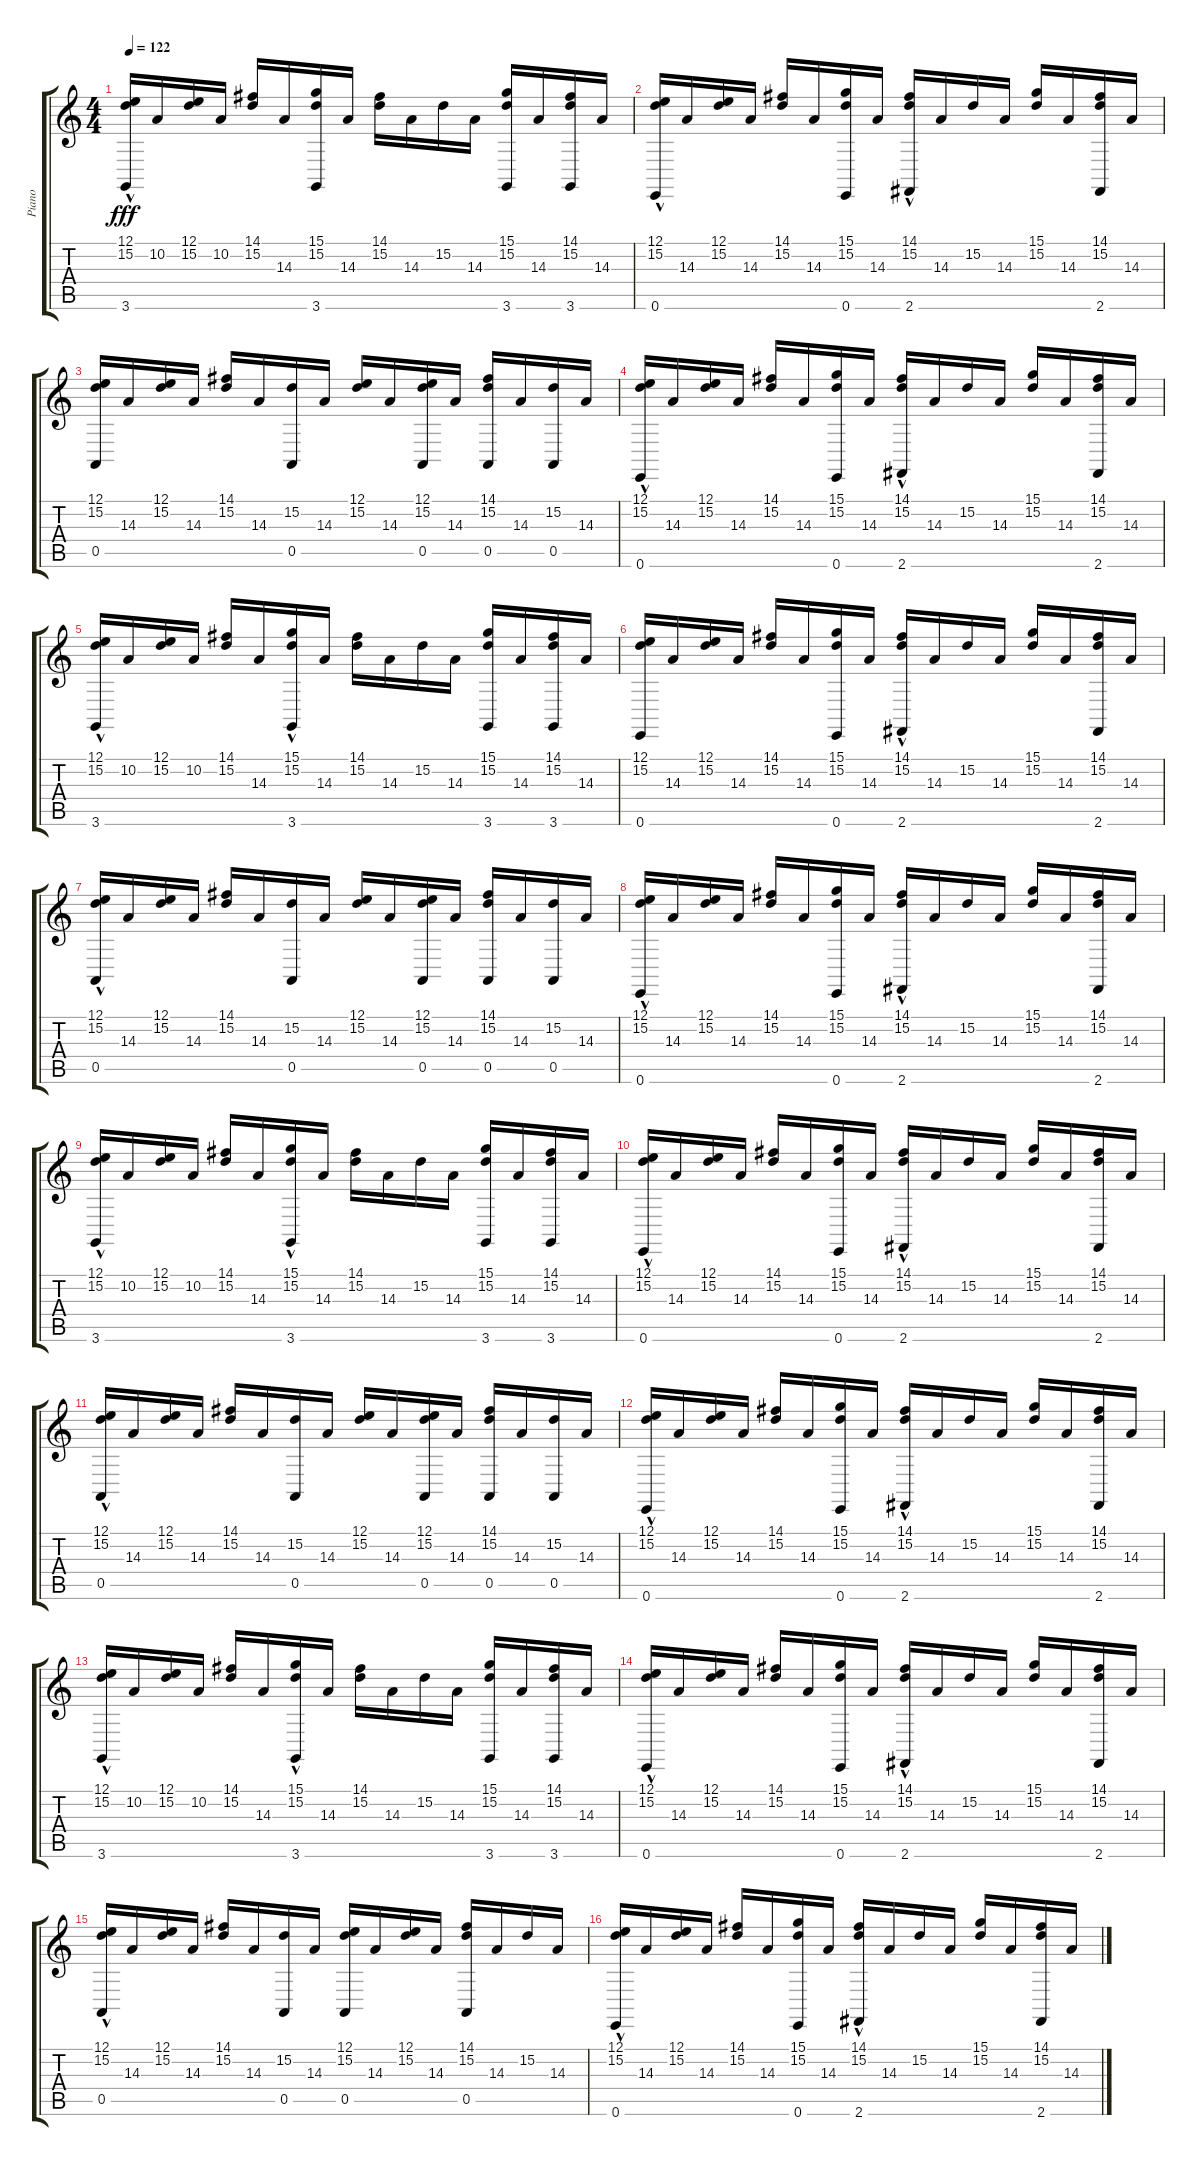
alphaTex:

\track ("Piano" "Piano") {instrument brightacousticpiano}
\staff {score tabs}
\tuning (E4 B3 G3 D3 A2 E2) {hide}
\ts (4 4)
\tempo 122
\clef g2
\ks c
(12.1 15.2 3.6{hac}).16{dy fff} 10.2.16 (12.1 15.2).16 10.2.16 (14.1 15.2).16 14.3.16 (15.1 15.2 3.6).16 14.3.16 (14.1 15.2).16 14.3.16 15.2.16 14.3.16 (15.1 15.2 3.6).16 14.3.16 (14.1 15.2 3.6).16 14.3.16 |
(12.1 15.2 0.6{hac}).16 14.3.16 (12.1 15.2).16 14.3.16 (14.1 15.2).16 14.3.16 (15.1 15.2 0.6).16 14.3.16 (14.1 15.2 2.6{hac}).16 14.3.16 15.2.16 14.3.16 (15.1 15.2).16 14.3.16 (14.1 15.2 2.6).16 14.3.16 |
(12.1 15.2 0.5).16 14.3.16 (12.1 15.2).16 14.3.16 (14.1 15.2).16 14.3.16 (15.2 0.5).16 14.3.16 (12.1 15.2).16 14.3.16 (12.1 15.2 0.5).16 14.3.16 (14.1 15.2 0.5).16 14.3.16 (15.2 0.5).16 14.3.16 |
(12.1 15.2 0.6{hac}).16 14.3.16 (12.1 15.2).16 14.3.16 (14.1 15.2).16 14.3.16 (15.1 15.2 0.6).16 14.3.16 (14.1 15.2 2.6{hac}).16 14.3.16 15.2.16 14.3.16 (15.1 15.2).16 14.3.16 (14.1 15.2 2.6).16 14.3.16 |
(12.1 15.2 3.6{hac}).16 10.2.16 (12.1 15.2).16 10.2.16 (14.1 15.2).16 14.3.16 (15.1 15.2 3.6{hac}).16 14.3.16 (14.1 15.2).16 14.3.16 15.2.16 14.3.16 (15.1 15.2 3.6).16 14.3.16 (14.1 15.2 3.6).16 14.3.16 |
(12.1 15.2 0.6).16 14.3.16 (12.1 15.2).16 14.3.16 (14.1 15.2).16 14.3.16 (15.1 15.2 0.6).16 14.3.16 (14.1 15.2 2.6{hac}).16 14.3.16 15.2.16 14.3.16 (15.1 15.2).16 14.3.16 (14.1 15.2 2.6).16 14.3.16 |
(12.1 15.2 0.5{hac}).16 14.3.16 (12.1 15.2).16 14.3.16 (14.1 15.2).16 14.3.16 (15.2 0.5).16 14.3.16 (12.1 15.2).16 14.3.16 (12.1 15.2 0.5).16 14.3.16 (14.1 15.2 0.5).16 14.3.16 (15.2 0.5).16 14.3.16 |
(12.1 15.2 0.6{hac}).16 14.3.16 (12.1 15.2).16 14.3.16 (14.1 15.2).16 14.3.16 (15.1 15.2 0.6).16 14.3.16 (14.1 15.2 2.6{hac}).16 14.3.16 15.2.16 14.3.16 (15.1 15.2).16 14.3.16 (14.1 15.2 2.6).16 14.3.16 |
(12.1 15.2 3.6{hac}).16 10.2.16 (12.1 15.2).16 10.2.16 (14.1 15.2).16 14.3.16 (15.1 15.2 3.6{hac}).16 14.3.16 (14.1 15.2).16 14.3.16 15.2.16 14.3.16 (15.1 15.2 3.6).16 14.3.16 (14.1 15.2 3.6).16 14.3.16 |
(12.1 15.2 0.6{hac}).16 14.3.16 (12.1 15.2).16 14.3.16 (14.1 15.2).16 14.3.16 (15.1 15.2 0.6).16 14.3.16 (14.1 15.2 2.6{hac}).16 14.3.16 15.2.16 14.3.16 (15.1 15.2).16 14.3.16 (14.1 15.2 2.6).16 14.3.16 |
(12.1 15.2 0.5{hac}).16 14.3.16 (12.1 15.2).16 14.3.16 (14.1 15.2).16 14.3.16 (15.2 0.5).16 14.3.16 (12.1 15.2).16 14.3.16 (12.1 15.2 0.5).16 14.3.16 (14.1 15.2 0.5).16 14.3.16 (15.2 0.5).16 14.3.16 |
(12.1 15.2 0.6{hac}).16 14.3.16 (12.1 15.2).16 14.3.16 (14.1 15.2).16 14.3.16 (15.1 15.2 0.6).16 14.3.16 (14.1 15.2 2.6{hac}).16 14.3.16 15.2.16 14.3.16 (15.1 15.2).16 14.3.16 (14.1 15.2 2.6).16 14.3.16 |
(12.1 15.2 3.6{hac}).16 10.2.16 (12.1 15.2).16 10.2.16 (14.1 15.2).16 14.3.16 (15.1 15.2 3.6{hac}).16 14.3.16 (14.1 15.2).16 14.3.16 15.2.16 14.3.16 (15.1 15.2 3.6).16 14.3.16 (14.1 15.2 3.6).16 14.3.16 |
(12.1 15.2 0.6{hac}).16 14.3.16 (12.1 15.2).16 14.3.16 (14.1 15.2).16 14.3.16 (15.1 15.2 0.6).16 14.3.16 (14.1 15.2 2.6{hac}).16 14.3.16 15.2.16 14.3.16 (15.1 15.2).16 14.3.16 (14.1 15.2 2.6).16 14.3.16 |
(12.1 15.2 0.5{hac}).16 14.3.16 (12.1 15.2).16 14.3.16 (14.1 15.2).16 14.3.16 (15.2 0.5).16 14.3.16 (12.1 15.2 0.5).16 14.3.16 (12.1 15.2).16 14.3.16 (14.1 15.2 0.5).16 14.3.16 15.2.16 14.3.16 |
(12.1 15.2 0.6{hac}).16 14.3.16 (12.1 15.2).16 14.3.16 (14.1 15.2).16 14.3.16 (15.1 15.2 0.6).16 14.3.16 (14.1 15.2 2.6{hac}).16 14.3.16 15.2.16 14.3.16 (15.1 15.2).16 14.3.16 (14.1 15.2 2.6).16 14.3.16
